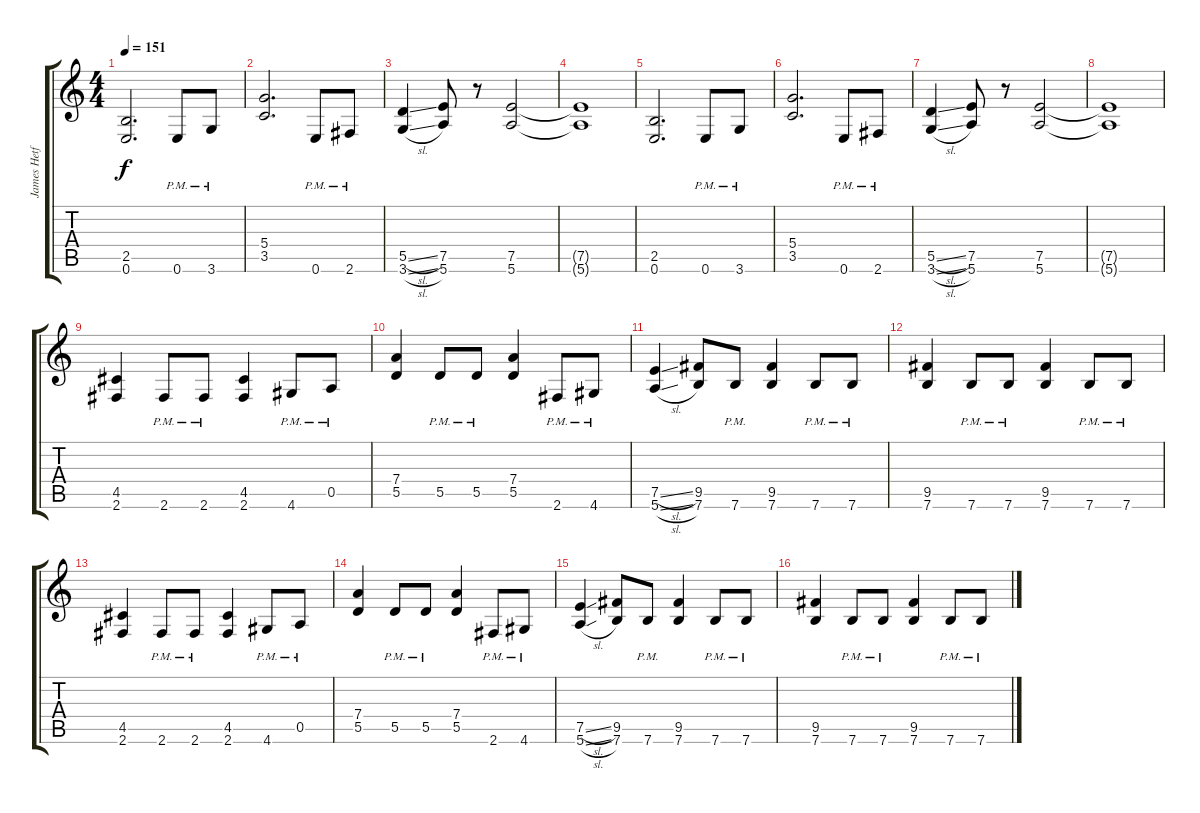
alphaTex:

\track ("James Hetfield" "James Hetf") {instrument distortionguitar}
\staff {score tabs}
\tuning (E4 B3 G3 D3 A2 E2) {hide}
\ts (4 4)
\tempo 151
\clef g2
\ks c
(2.5 0.6).2{d dy f} 0.6{pm}.8 3.6{pm}.8 |
(5.4 3.5).2{d} 0.6{pm}.8 2.6{pm}.8 |
(5.5{sl} 3.6{sl}).4 (7.5 5.6).8 r.8 (7.5 5.6).2 |
(7.5{t} 5.6{t}).1 |
(2.5 0.6).2{d} 0.6{pm}.8 3.6{pm}.8 |
(5.4 3.5).2{d} 0.6{pm}.8 2.6{pm}.8 |
(5.5{sl} 3.6{sl}).4 (7.5 5.6).8 r.8 (7.5 5.6).2 |
(7.5{t} 5.6{t}).1 |
(4.5 2.6).4 2.6{pm}.8 2.6{pm}.8 (4.5 2.6).4 4.6{pm}.8 0.5{pm}.8 |
(7.4 5.5).4 5.5{pm}.8 5.5{pm}.8 (7.4 5.5).4 2.6{pm}.8 4.6{pm}.8 |
(7.5{sl} 5.6{sl}).4 (9.5 7.6).8 7.6{pm}.8 (9.5 7.6).4 7.6{pm}.8 7.6{pm}.8 |
(9.5 7.6).4 7.6{pm}.8 7.6{pm}.8 (9.5 7.6).4 7.6{pm}.8 7.6{pm}.8 |
(4.5 2.6).4 2.6{pm}.8 2.6{pm}.8 (4.5 2.6).4 4.6{pm}.8 0.5{pm}.8 |
(7.4 5.5).4 5.5{pm}.8 5.5{pm}.8 (7.4 5.5).4 2.6{pm}.8 4.6{pm}.8 |
(7.5{sl} 5.6{sl}).4 (9.5 7.6).8 7.6{pm}.8 (9.5 7.6).4 7.6{pm}.8 7.6{pm}.8 |
(9.5 7.6).4 7.6{pm}.8 7.6{pm}.8 (9.5 7.6).4 7.6{pm}.8 7.6{pm}.8
